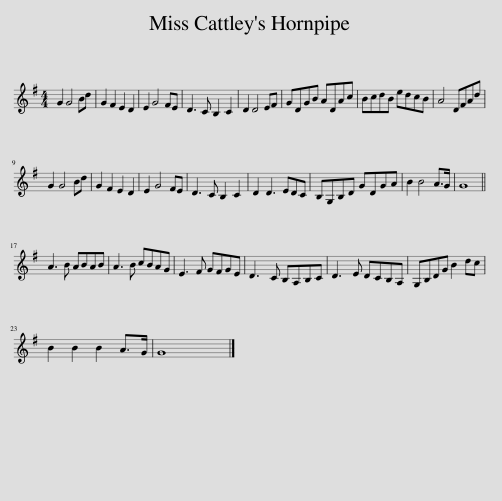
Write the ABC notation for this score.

X:1
L:1/8
M:4/4
I:linebreak $
K:G
V:1 treble
V:1
 G2 G4 Bd | G2 F2 E2 D2 | E2 G4 FE | D3 C B,2 C2 | D2 D4 EF | %5
 GDGB ADAc | BcdB edcB | A4 DFAd |$ G2 G4 Bd | G2 F2 E2 D2 | %10
 E2 G4 FE | D3 C B,2 C2 | D2 D3 EDC | B,G,B,D GDGA | B2 B4 A>G | %15
 G8 ||$ A3 B ABAB | A3 B cBAG | E3 F GFGE | D3 C B,A,B,C | %20
 D3 E DCB,A, | G,B,DG B2 dc |$ B2 B2 B2 A>G | G8 |] %24
